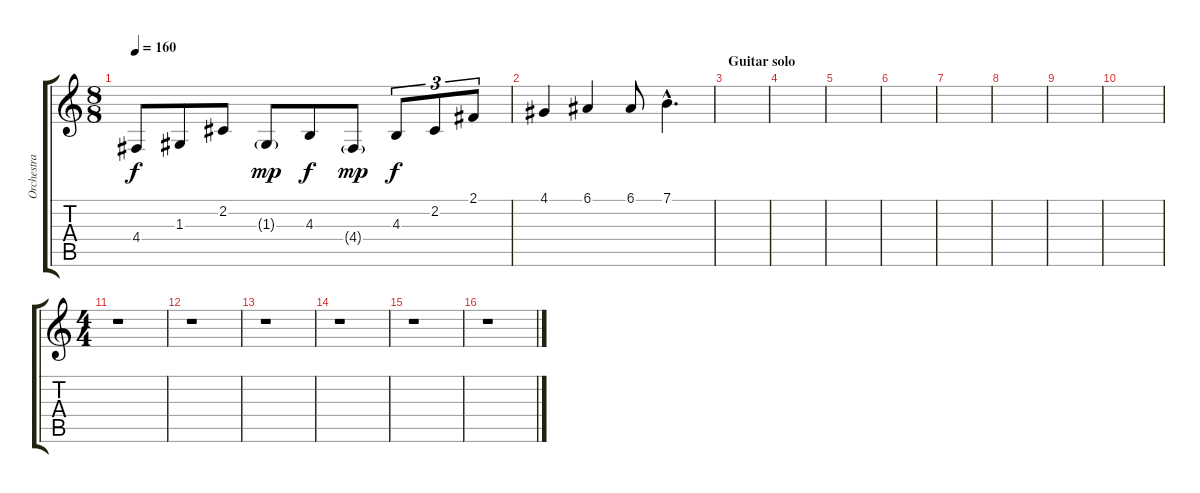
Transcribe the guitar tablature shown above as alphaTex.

\track ("Orchestra" "Orchestra") {instrument tremolostrings}
\staff {score tabs}
\tuning (E4 B3 G3 D3 A2 E2) {hide}
\ts (8 8)
\tempo 160
\clef g2
\ks c
4.4.8{dy f} 1.3.8 2.2.8 1.3{g}.8{dy mp} 4.3.8{dy f} 4.4{g}.8{dy mp} 4.3.8{tu (3 2) dy f} 2.2.8{tu (3 2)} 2.1.8{tu (3 2)} |
4.1.4 6.1.4 6.1.8 7.1{hac}.4{d} |
\section ("" "Guitar solo")
|
|
|
|
|
|
|
|
\ts (4 4)
r.1 |
r.1 |
r.1 |
r.1 |
r.1 |
r.1
